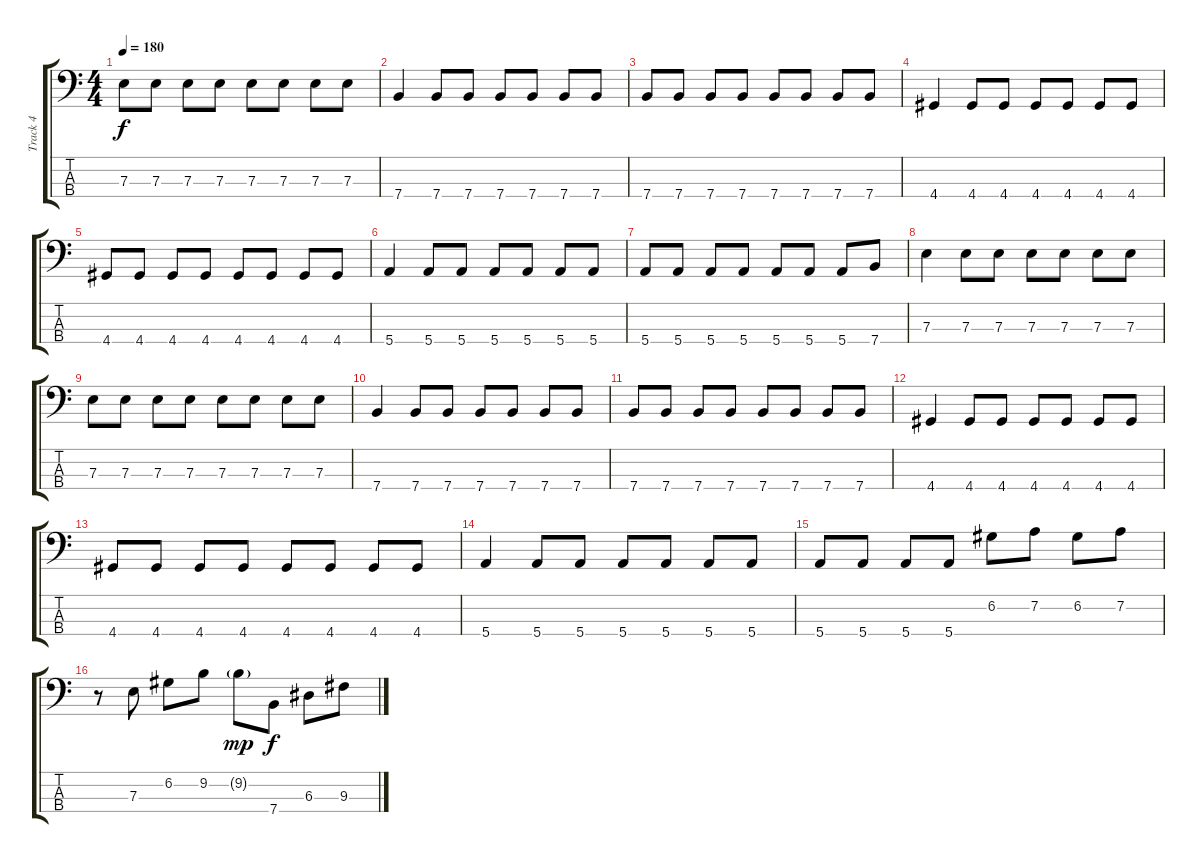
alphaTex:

\track ("Track 4" "Track 4") {instrument electricbasspick}
\staff {score tabs}
\tuning (G2 D2 A1 E1) {hide}
\ts (4 4)
\tempo 180
\clef f4
\ks c
7.3.8{dy f} 7.3.8 7.3.8 7.3.8 7.3.8 7.3.8 7.3.8 7.3.8 |
7.4.4 7.4.8 7.4.8 7.4.8 7.4.8 7.4.8 7.4.8 |
7.4.8 7.4.8 7.4.8 7.4.8 7.4.8 7.4.8 7.4.8 7.4.8 |
4.4.4 4.4.8 4.4.8 4.4.8 4.4.8 4.4.8 4.4.8 |
4.4.8 4.4.8 4.4.8 4.4.8 4.4.8 4.4.8 4.4.8 4.4.8 |
5.4.4 5.4.8 5.4.8 5.4.8 5.4.8 5.4.8 5.4.8 |
5.4.8 5.4.8 5.4.8 5.4.8 5.4.8 5.4.8 5.4.8 7.4.8 |
7.3.4 7.3.8 7.3.8 7.3.8 7.3.8 7.3.8 7.3.8 |
7.3.8 7.3.8 7.3.8 7.3.8 7.3.8 7.3.8 7.3.8 7.3.8 |
7.4.4 7.4.8 7.4.8 7.4.8 7.4.8 7.4.8 7.4.8 |
7.4.8 7.4.8 7.4.8 7.4.8 7.4.8 7.4.8 7.4.8 7.4.8 |
4.4.4 4.4.8 4.4.8 4.4.8 4.4.8 4.4.8 4.4.8 |
4.4.8 4.4.8 4.4.8 4.4.8 4.4.8 4.4.8 4.4.8 4.4.8 |
5.4.4 5.4.8 5.4.8 5.4.8 5.4.8 5.4.8 5.4.8 |
5.4.8 5.4.8 5.4.8 5.4.8 6.2.8 7.2.8 6.2.8 7.2.8 |
r.8 7.3.8 6.2.8 9.2.8 9.2{g}.8{dy mp} 7.4.8{dy f} 6.3.8 9.3.8
